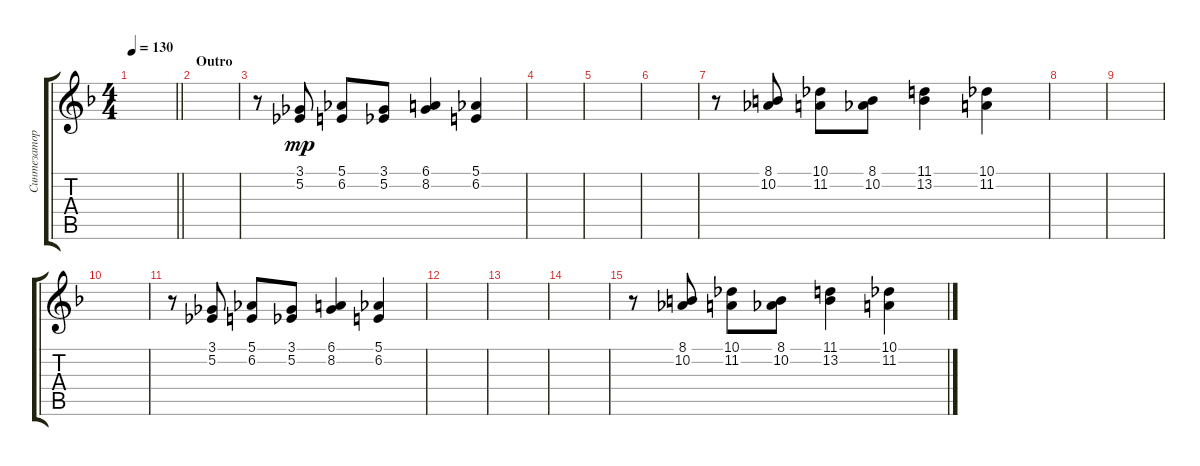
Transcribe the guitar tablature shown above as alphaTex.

\track ("Синтезатор" "Синтезатор") {instrument stringensemble1}
\staff {score tabs}
\tuning (Eb4 Bb3 Gb3 Db3 Ab2 Eb2) {hide}
\ts (4 4)
\tempo 130
\clef g2
\barLineRight lightlight
\ks dminor
|
\section ("" "Outro")
|
r.8 (3.1 5.2).8{dy mp} (5.1 6.2).8 (3.1 5.2).8 (6.1 8.2).4 (5.1 6.2).4 |
|
|
|
r.8 (8.1 10.2).8 (10.1 11.2).8 (8.1 10.2).8 (11.1 13.2).4 (10.1 11.2).4 |
|
|
|
r.8 (3.1 5.2).8 (5.1 6.2).8 (3.1 5.2).8 (6.1 8.2).4 (5.1 6.2).4 |
|
|
|
r.8 (8.1 10.2).8 (10.1 11.2).8 (8.1 10.2).8 (11.1 13.2).4 (10.1 11.2).4
